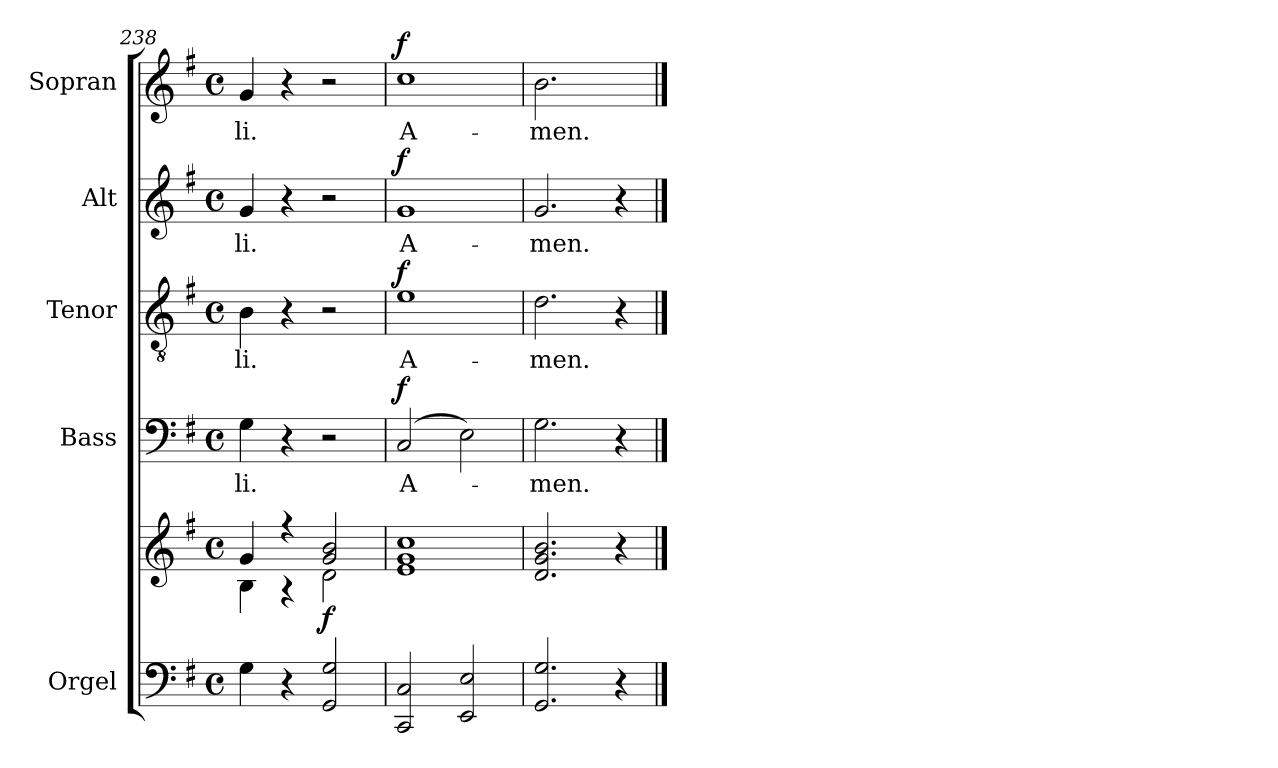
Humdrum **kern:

**kern	**kern	**dynam	**kern	**text	**dynam	**kern	**text	**dynam	**kern	**text	**dynam	**kern	**text	**dynam
*part5	*part5	*part5	*part4	*part4	*part4	*part3	*part3	*part3	*part2	*part2	*part2	*part1	*part1	*part1
*staff6	*staff5	*staff5/6	*staff4	*staff4	*staff4	*staff3	*staff3	*staff3	*staff2	*staff2	*staff2	*staff1	*staff1	*staff1
*I"Orgel	*	*	*I"Bass	*	*	*I"Tenor	*	*	*I"Alt	*	*	*I"Sopran	*	*
*I'Org.	*	*	*I'B.	*	*	*I'T.	*	*	*I'A.	*	*	*I'S.	*	*
*clefF4	*clefG2	*	*clefF4	*	*	*clefGv2	*	*	*clefG2	*	*	*clefG2	*	*
*k[f#]	*k[f#]	*	*k[f#]	*	*	*k[f#]	*	*	*k[f#]	*	*	*k[f#]	*	*
*G:	*G:	*	*G:	*	*	*G:	*	*	*G:	*	*	*G:	*	*
*M4/4	*M4/4	*	*M4/4	*	*	*M4/4	*	*	*M4/4	*	*	*M4/4	*	*
*met(c)	*met(c)	*	*met(c)	*	*	*met(c)	*	*	*met(c)	*	*	*met(c)	*	*
=238	=238	=238	=238	=238	=238	=238	=238	=238	=238	=238	=238	=238	=238	=238
*	*^	*	*	*	*	*	*	*	*	*	*	*	*	*
4G\	4g/	4B\	.	4G\	-li.	.	4B\	-li.	.	4g/	-li.	.	4g/	-li.	.
4r	4r	4r	.	4r	.	.	4r	.	.	4r	.	.	4r	.	.
!	!	!	!LO:DY:b	!	!	!	!	!	!	!	!	!	!	!	!
2GG/ 2G/	2g/ 2b/	2d\	f	2r	.	.	2r	.	.	2r	.	.	2r	.	.
=239	=239	=239	=239	=239	=239	=239	=239	=239	=239	=239	=239	=239	=239	=239	=239
!	!	!	!	!	!	!LO:DY:a	!	!	!LO:DY:a	!	!	!LO:DY:a	!	!	!LO:DY:a
*	*v	*v	*	*	*	*	*	*	*	*	*	*	*	*	*
2CC/ 2C/	1e 1g 1cc	.	(2C/	A-	f	1e	A-	f	1g	A-	f	1cc	A-	f
2EE/ 2E/	.	.	2E\)	.	.	.	.	.	.	.	.	.	.	.
=240	=240	=240	=240	=240	=240	=240	=240	=240	=240	=240	=240	=240	=240	=240
2.GG/ 2.G/	2.d/ 2.g/ 2.b/	.	2.G\	-men.	.	2.d\	-men.	.	2.g/	-men.	.	2.b\	-men.	.
4r	4r	.	4r	.	.	4r	.	.	4r	.	.	4ryy	.	.
==	==	==	==	==	==	==	==	==	==	==	==	==	==	==
*-	*-	*-	*-	*-	*-	*-	*-	*-	*-	*-	*-	*-	*-	*-
